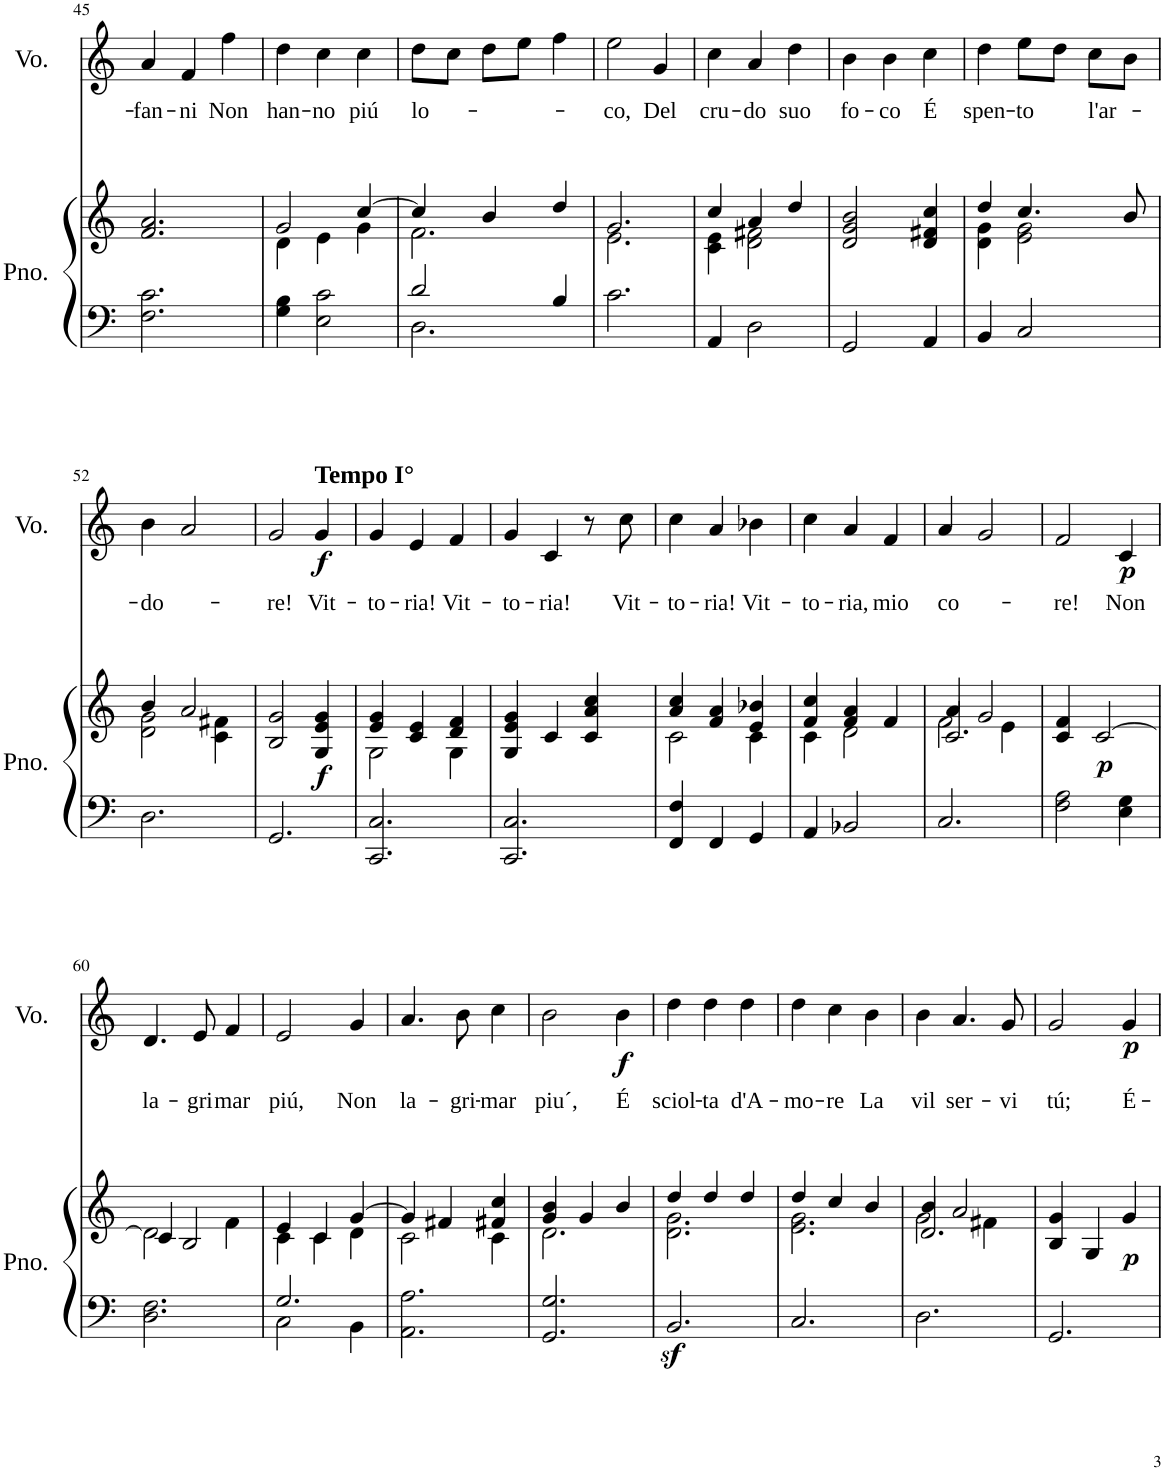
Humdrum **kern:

**kern	**kern	**dynam	**kern	**text	**dynam
*part2	*part2	*part2	*part1	*part1	*part1
*staff3	*staff2	*staff2/3	*staff1	*staff1	*staff1
*I"Piano	*	*	*I"Voice	*	*
*I'Pno.	*	*	*I'Vo.	*	*
!!LO:PB:g=z
*clefF4	*clefG2	*	*clefG2	*	*
*k[]	*k[]	*	*k[]	*	*
*M3/4	*M3/4	*	*M3/4	*	*
=45	=45	=45	=45	=45	=45
!	!	!	!	!LO:LY:b	!
2.F\ 2.c\	2.f/ 2.a/	.	4a/	-fan-	.
!	!	!	!	!LO:LY:b	!
.	.	.	4f/	-ni	.
!	!	!	!	!LO:LY:b	!
.	.	.	4ff\	Non	.
=46	=46	=46	=46	=46	=46
*	*^	*	*	*	*
!	!	!	!	!	!LO:LY:b	!
4G\ 4B\	2g/	4d\	.	4dd\	han-	.
!	!	!	!	!	!LO:LY:b	!
2E\ 2c\	.	4e\	.	4cc\	-no	.
!	!	!	!	!	!LO:LY:b	!
.	[4cc/	4g\	.	4cc\	piú	.
=47	=47	=47	=47	=47	=47	=47
*^	*	*	*	*	*	*
!	!	!	!	!	!	!LO:LY:b	!
2d/	2.D\	4cc/]	2.f\	.	8dd\L	lo-	.
.	.	.	.	.	8cc\J	.	.
.	.	4b/	.	.	8dd\L	.	.
.	.	.	.	.	8ee\J	.	.
4B/	.	4dd/	.	.	4ff\	.	.
*v	*v	*	*	*	*	*	*
=48	=48	=48	=48	=48	=48	=48
!	!	!	!	!	!LO:LY:b	!
2.c\	2.g/	2.e\	.	2ee\	-co,	.
!	!	!	!	!	!LO:LY:b	!
.	.	.	.	4g/	Del	.
=49	=49	=49	=49	=49	=49	=49
!	!	!	!	!	!LO:LY:b	!
4AA/	4cc/	4c\ 4e\	.	4cc\	cru-	.
!	!	!	!	!	!LO:LY:b	!
2D\	4a/	2d\ 2f#X\	.	4a/	-do	.
!	!	!	!	!	!LO:LY:b	!
.	4dd/	.	.	4dd\	suo	.
*	*v	*v	*	*	*	*
=50	=50	=50	=50	=50	=50
!	!	!	!	!LO:LY:b	!
2GG/	2d/ 2g/ 2b/	.	4b\	fo-	.
!	!	!	!	!LO:LY:b	!
.	.	.	4b\	-co	.
!	!	!	!	!LO:LY:b	!
4AA/	4d/ 4f#X/ 4cc/	.	4cc\	É	.
=51	=51	=51	=51	=51	=51
*	*^	*	*	*	*
!	!	!	!	!	!LO:LY:b	!
4BB/	4dd/	4d\ 4g\	.	4dd\	spen-	.
!	!	!	!	!	!LO:LY:b	!
2C/	4.cc/	2e\ 2g\	.	8ee\L	-to	.
.	.	.	.	8dd\J	.	.
!	!	!	!	!	!LO:LY:b	!
.	.	.	.	8cc\L	l'ar-	.
.	8b/	.	.	8b\J	.	.
!!LO:LB:g=z
=52	=52	=52	=52	=52	=52	=52
!	!	!	!	!	!LO:LY:b	!
2.D\	4b/	2d\ 2g\	.	4b\	-do-	.
.	2a/	.	.	2a/	.	.
.	.	4c\ 4f#X\	.	.	.	.
=53	=53	=53	=53	=53	=53	=53
!	!	!	!	!	!LO:LY:b	!
*	*v	*v	*	*	*	*
2.GG/	2B/ 2g/	.	2g/	-re!	.
!	!	!	!LO:TX:a:B:t=Tempo I°	!	!
!	!	!LO:DY:b	!	!LO:LY:b	!LO:DY:b
.	4G/ 4e/ 4g/	f	4g/	Vit-	f
=54	=54	=54	=54	=54	=54
*	*^	*	*	*	*
!	!	!	!	!	!LO:LY:b	!
2.CC/ 2.C/	4e/ 4g/	2G\	.	4g/	-to-	.
!	!	!	!	!	!LO:LY:b	!
.	4c/ 4e/	.	.	4e/	-ria!	.
!	!	!	!	!	!LO:LY:b	!
.	4d/ 4f/	4G\	.	4f/	Vit-	.
=55	=55	=55	=55	=55	=55	=55
!	!	!	!	!	!LO:LY:b	!
*	*v	*v	*	*	*	*
2.CC/ 2.C/	4G/ 4e/ 4g/	.	4g/	-to-	.
!	!	!	!	!LO:LY:b	!
.	4c/	.	4c/	-ria!	.
.	4c/ 4a/ 4cc/	.	8r	.	.
!	!	!	!	!LO:LY:b	!
.	.	.	8cc\	Vit-	.
=56	=56	=56	=56	=56	=56
*	*^	*	*	*	*
!	!	!	!	!	!LO:LY:b	!
4FF/ 4F/	4a/ 4cc/	2c\	.	4cc\	-to-	.
!	!	!	!	!	!LO:LY:b	!
4FF/	4f/ 4a/	.	.	4a/	-ria!	.
!	!	!	!	!	!LO:LY:b	!
4GG/	4e/ 4b-X/	4c\	.	4b-X\	Vit-	.
=57	=57	=57	=57	=57	=57	=57
!	!	!	!	!	!LO:LY:b	!
4AA/	4f/ 4cc/	4c\	.	4cc\	-to-	.
!	!	!	!	!	!LO:LY:b	!
2BB-X/	4f/ 4a/	2d\	.	4a/	-ria,	.
!	!	!	!	!	!LO:LY:b	!
.	4f/	.	.	4f/	mio	.
=58	=58	=58	=58	=58	=58	=58
*	*	*^	*	*	*	*
!	!	!	!	!	!	!LO:LY:b	!
2.C/	4a/	2f\	2.c/	.	4a/	co-	.
.	2g/	.	.	.	2g/	.	.
.	.	4e\	.	.	.	.	.
*	*	*v	*v	*	*	*	*
=59	=59	=59	=59	=59	=59	=59
!	!	!	!	!	!LO:LY:b	!
*	*v	*v	*	*	*	*
2F\ 2A\	4c/ 4f/	.	2f/	-re!	.
!	!	!LO:DY:b	!	!	!
.	[2c/	p	.	.	.
!	!	!	!	!LO:LY:b	!LO:DY:b
4E\ 4G\	.	.	4c/	Non	p
!!LO:LB:g=z
=60	=60	=60	=60	=60	=60
*	*^	*	*	*	*
!	!	!	!	!	!LO:LY:b	!
2.D\ 2.F\	4c/]	2d\	.	4.d/	la-	.
.	2B/	.	.	.	.	.
!	!	!	!	!	!LO:LY:b	!
.	.	.	.	8e/	-gri	.
!	!	!	!	!	!LO:LY:b	!
.	.	4f\	.	4f/	mar	.
=61	=61	=61	=61	=61	=61	=61
*^	*	*	*	*	*	*
!	!	!	!	!	!	!LO:LY:b	!
2.G/	2C\	4e/	4c\	.	2e/	piú,	.
.	.	4c/	4c\	.	.	.	.
!	!	!	!	!	!	!LO:LY:b	!
.	4BB\	[4g/	4d\	.	4g/	Non	.
=62	=62	=62	=62	=62	=62	=62	=62
!	!	!	!	!	!	!LO:LY:b	!
*v	*v	*	*	*	*	*	*
2.AA\ 2.A\	4g/]	2c\	.	4.a/	la-	.
.	4f#X/	.	.	.	.	.
!	!	!	!	!	!LO:LY:b	!
.	.	.	.	8b\	-gri-	.
!	!	!	!	!	!LO:LY:b	!
.	4f#X/ 4cc/	4c\	.	4cc\	-mar	.
=63	=63	=63	=63	=63	=63	=63
!	!	!	!	!	!LO:LY:b	!
2.GG/ 2.G/	4g/ 4b/	2.d\	.	2b\	piu´,	.
.	4g/	.	.	.	.	.
!	!	!	!	!	!LO:LY:b	!LO:DY:b
.	4b/	.	.	4b\	É	f
=64	=64	=64	=64	=64	=64	=64
!	!	!	!	!	!LO:LY:b	!
2.BBz</	4dd/	2.d\ 2.g\	.	4dd\	sciol-	.
!	!	!	!	!	!LO:LY:b	!
.	4dd/	.	.	4dd\	-ta	.
!	!	!	!	!	!LO:LY:b	!
.	4dd/	.	.	4dd\	d'A-	.
=65	=65	=65	=65	=65	=65	=65
!	!	!	!	!	!LO:LY:b	!
2.C/	4dd/	2.e\ 2.g\	.	4dd\	-mo-	.
!	!	!	!	!	!LO:LY:b	!
.	4cc/	.	.	4cc\	-re	.
!	!	!	!	!	!LO:LY:b	!
.	4b/	.	.	4b\	La	.
=66	=66	=66	=66	=66	=66	=66
*	*	*^	*	*	*	*
!	!	!	!	!	!	!LO:LY:b	!
2.D\	4b/	2g\	2.d/	.	4b\	vil	.
!	!	!	!	!	!	!LO:LY:b	!
.	2a/	.	.	.	4.a/	ser-	.
.	.	4f#X\	.	.	.	.	.
!	!	!	!	!	!	!LO:LY:b	!
.	.	.	.	.	8g/	-vi	.
*	*v	*v	*v	*	*	*	*
=67	=67	=67	=67	=67	=67
!	!	!	!	!LO:LY:b	!
2.GG/	4B/ 4g/	.	2g/	tú;	.
.	4G/	.	.	.	.
!	!	!LO:DY:b	!	!LO:LY:b	!LO:DY:b
.	4g/	p	4g/	É-	p
=	=	=	=	=	=
*-	*-	*-	*-	*-	*-
